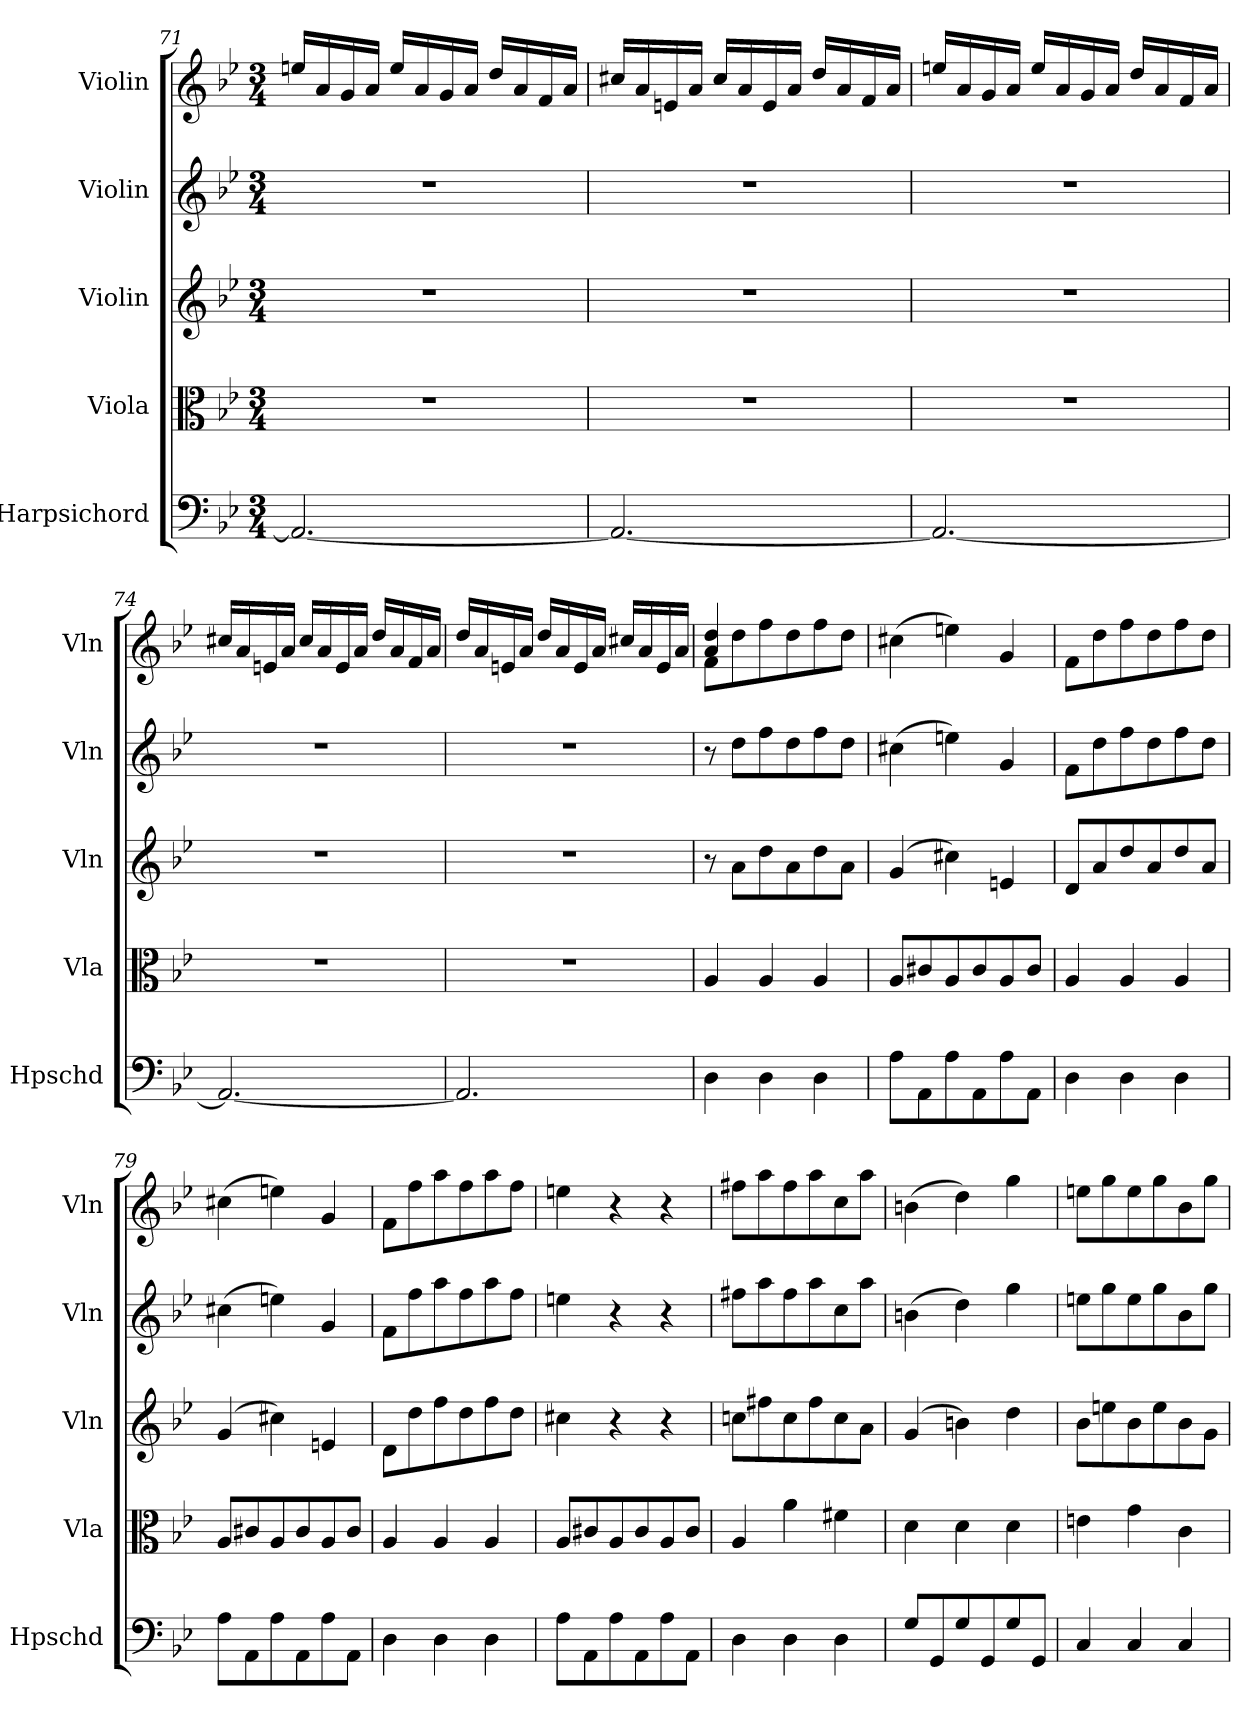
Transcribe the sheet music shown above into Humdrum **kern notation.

**kern	**kern	**kern	**kern	**kern
*part5	*part4	*part3	*part2	*part1
*staff5	*staff4	*staff3	*staff2	*staff1
*I"Harpsichord	*I"Viola	*I"Violin	*I"Violin	*I"Violin
*I'Hpschd	*I'Vla	*I'Vln	*I'Vln	*I'Vln
*clefF4	*clefC3	*clefG2	*clefG2	*clefG2
*k[b-e-]	*k[b-e-]	*k[b-e-]	*k[b-e-]	*k[b-e-]
*g:	*g:	*g:	*g:	*g:
*M3/4	*M3/4	*M3/4	*M3/4	*M3/4
=71	=71	=71	=71	=71
2.AA/_	2.r	2.r	2.r	16een/LL
.	.	.	.	16a/
.	.	.	.	16g/
.	.	.	.	16a/JJ
.	.	.	.	16ee/LL
.	.	.	.	16a/
.	.	.	.	16g/
.	.	.	.	16a/JJ
.	.	.	.	16dd/LL
.	.	.	.	16a/
.	.	.	.	16f/
.	.	.	.	16a/JJ
=72	=72	=72	=72	=72
2.AA/_	2.r	2.r	2.r	16cc#X/LL
.	.	.	.	16a/
.	.	.	.	16en/
.	.	.	.	16a/JJ
.	.	.	.	16cc#/LL
.	.	.	.	16a/
.	.	.	.	16e/
.	.	.	.	16a/JJ
.	.	.	.	16dd/LL
.	.	.	.	16a/
.	.	.	.	16f/
.	.	.	.	16a/JJ
=73	=73	=73	=73	=73
2.AA/_	2.r	2.r	2.r	16een/LL
.	.	.	.	16a/
.	.	.	.	16g/
.	.	.	.	16a/JJ
.	.	.	.	16ee/LL
.	.	.	.	16a/
.	.	.	.	16g/
.	.	.	.	16a/JJ
.	.	.	.	16dd/LL
.	.	.	.	16a/
.	.	.	.	16f/
.	.	.	.	16a/JJ
=74	=74	=74	=74	=74
2.AA/_	2.r	2.r	2.r	16cc#X/LL
.	.	.	.	16a/
.	.	.	.	16en/
.	.	.	.	16a/JJ
.	.	.	.	16cc#/LL
.	.	.	.	16a/
.	.	.	.	16e/
.	.	.	.	16a/JJ
.	.	.	.	16dd/LL
.	.	.	.	16a/
.	.	.	.	16f/
.	.	.	.	16a/JJ
=75	=75	=75	=75	=75
2.AA/]	2.r	2.r	2.r	16dd/LL
.	.	.	.	16a/
.	.	.	.	16en/
.	.	.	.	16a/JJ
.	.	.	.	16dd/LL
.	.	.	.	16a/
.	.	.	.	16e/
.	.	.	.	16a/JJ
.	.	.	.	16cc#X/LL
.	.	.	.	16a/
.	.	.	.	16e/
.	.	.	.	16a/JJ
=76	=76	=76	=76	=76
*	*	*	*	*^
4D\	4A/	8r	8r	8f\L	4a/ 4dd/
.	.	8a\L	8dd\L	8dd\	.
4D\	4A/	8dd\	8ff\	8ff\	2ryy
.	.	8a\	8dd\	8dd\	.
4D\	4A/	8dd\	8ff\	8ff\	.
.	.	8a\J	8dd\J	8dd\J	.
*	*	*	*	*v	*v
=77	=77	=77	=77	=77
8A\L	8A/L	(4g/	(4cc#X\	(4cc#X\
8AA\	8c#X/	.	.	.
8A\	8A/	4cc#X\)	4een\)	4een\)
8AA\	8c#/	.	.	.
8A\	8A/	4en/	4g/	4g/
8AA\J	8c#/J	.	.	.
=78	=78	=78	=78	=78
4D\	4A/	8d/L	8f\L	8f\L
.	.	8a/	8dd\	8dd\
4D\	4A/	8dd/	8ff\	8ff\
.	.	8a/	8dd\	8dd\
4D\	4A/	8dd/	8ff\	8ff\
.	.	8a/J	8dd\J	8dd\J
=79	=79	=79	=79	=79
8A\L	8A/L	(4g/	(4cc#X\	(4cc#X\
8AA\	8c#X/	.	.	.
8A\	8A/	4cc#X\)	4een\)	4een\)
8AA\	8c#/	.	.	.
8A\	8A/	4en/	4g/	4g/
8AA\J	8c#/J	.	.	.
=80	=80	=80	=80	=80
4D\	4A/	8d\L	8f\L	8f\L
.	.	8dd\	8ff\	8ff\
4D\	4A/	8ff\	8aa\	8aa\
.	.	8dd\	8ff\	8ff\
4D\	4A/	8ff\	8aa\	8aa\
.	.	8dd\J	8ff\J	8ff\J
=81	=81	=81	=81	=81
8A\L	8A/L	4cc#X\	4een\	4een\
8AA\	8c#X/	.	.	.
8A\	8A/	4r	4r	4r
8AA\	8c#/	.	.	.
8A\	8A/	4r	4r	4r
8AA\J	8c#/J	.	.	.
=82	=82	=82	=82	=82
4D\	4A/	8ccn\L	8ff#X\L	8ff#X\L
.	.	8ff#X\	8aa\	8aa\
4D\	4a\	8cc\	8ff#\	8ff#\
.	.	8ff#\	8aa\	8aa\
4D\	4f#X\	8cc\	8cc\	8cc\
.	.	8a\J	8aa\J	8aa\J
=83	=83	=83	=83	=83
8G/L	4d\	(4g/	(4bn\	(4bn\
8GG/	.	.	.	.
8G/	4d\	4bn\)	4dd\)	4dd\)
8GG/	.	.	.	.
8G/	4d\	4dd\	4gg\	4gg\
8GG/J	.	.	.	.
=84	=84	=84	=84	=84
4C/	4en\	8b-\L	8een\L	8een\L
.	.	8een\	8gg\	8gg\
4C/	4g\	8b-\	8ee\	8ee\
.	.	8ee\	8gg\	8gg\
4C/	4c\	8b-\	8b-\	8b-\
.	.	8g\J	8gg\J	8gg\J
=	=	=	=	=
*-	*-	*-	*-	*-
